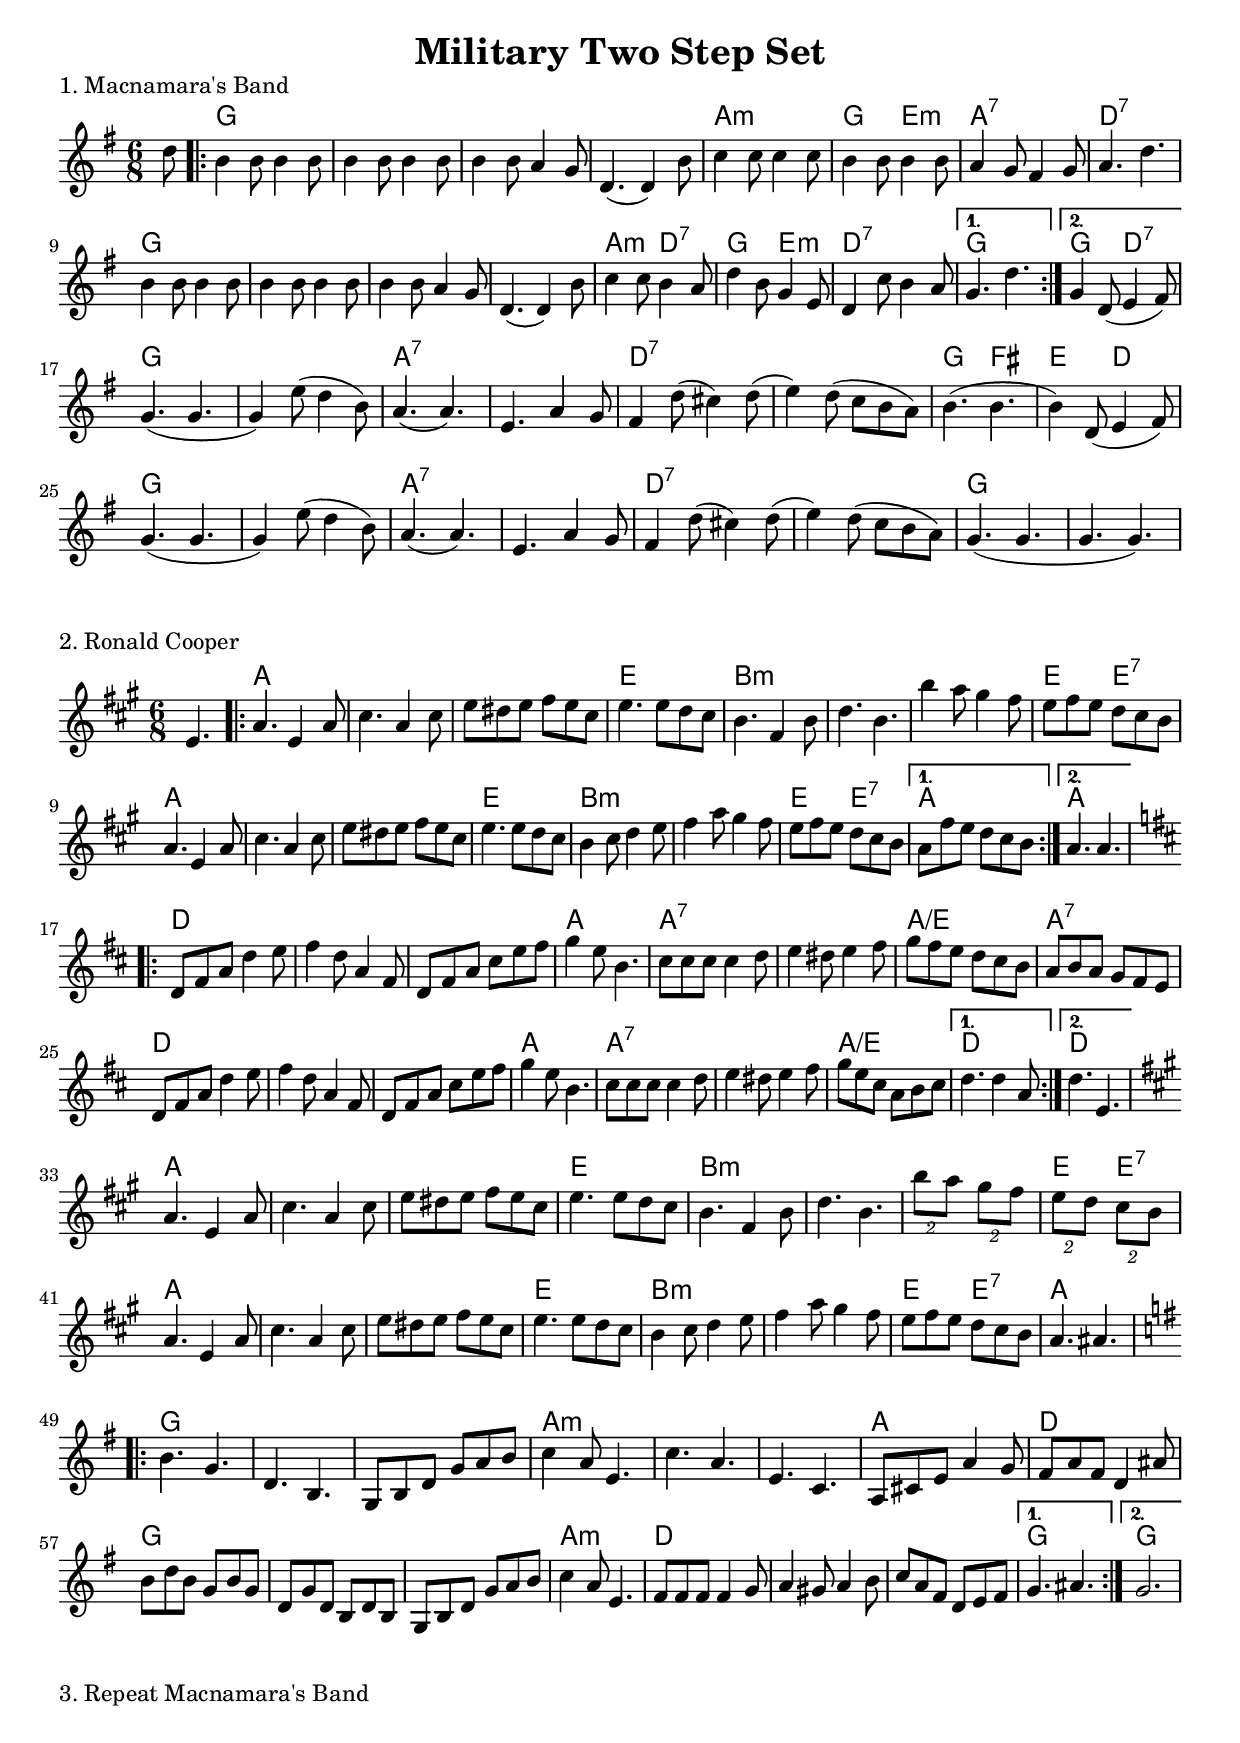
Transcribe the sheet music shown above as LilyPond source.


\version "2.18.2"  

\header{
  title = "Military Two Step Set"
}

\include "english.ly"
\layout { indent = 0.0\cm }

\paper {
  page-count = #1
}


% ----------------------------------------------------------------------------
% ----------------------------------------------------------------------------
macnamaras_band_melody = \relative d'' {
  \clef treble
  \key g \major
  \time 6/8
  \partial 8 d8 | 
  \repeat volta 2 {
    b4 b8 b4 b8 | b4 b8 b4 b8 | b4 b8 a4 g8 | d4.( d4) b'8 | c4 c8 c4 c8 | b4 b8 b4 b8 | a4 g8 fs4 g8 | a4. d4. | \break
	b4 b8 b4 b8 | b4 b8 b4 b8 | b4 b8 a4 g8 | d4.( d4) b'8 | c4 c8 b4 a8 | d4 b8 g4 e8 | d4 c'8 b4 a8 |
  }
  \alternative {
    { g4. d'4. }
    { g,4 d8( e4 fs8) }
  } \break
  g4.( g4. | g4) e'8( d4 b8) | a4.( a4.) | e4. a4 g8 | fs4 d'8( cs4) d8( | e4) d8( c b a) | b4.( b4. | b4) d,8( e4 fs8) | \break
  g4.( g4. | g4) e'8( d4 b8) | a4.( a4.) | e4. a4 g8 | fs4 d'8( cs4) d8( | e4) d8( c b a) | g4.( g4. | g4. g4.) |
}

macnamaras_band_chords = \chordmode {
  \partial 8 s8 |
  \repeat volta 2 {
    g2. | g2. | g2. | g2. | a2.:m | g4. e4.:m | a2.:7 | d2.:7 |
    g2. | g2. | g2. | g2. | a4.:m d4.:7 | g4. e4.:m | d2.:7 |
  }
  \alternative {
    { g2. }
    { g4. d4.:7 }
  }
  \break
  \set Score.currentBarNumber = #17
  g2. | g2. | a2.:7 | a2.:7 | d2.:7 |d2.:7 | g4. fs4. | e4. d4. |
  g2. | g2. | a2.:7 | a2.:7 | d2.:7 |d2.:7 | g2. | g2. |
}

macnamaras_band_song = \score {
  <<
    \new ChordNames {
      \set chordChanges = ##t
      \macnamaras_band_chords
    }
    \new Staff \macnamaras_band_melody
  >>
  % \midi { \tempo 4 = 120 }
}


% ----------------------------------------------------------------------------
% ----------------------------------------------------------------------------
ronald_cooper_melody = \relative e' {
  \clef treble
  \key a \major
  \time 6/8
  \partial 4. e4. | 
  \repeat volta 2 {
    a4. e4 a8 | cs4. a4 cs8 | e8 ds e fs e cs | e4. e8 d cs | b4. fs4 b8 | d4. b4. | b'4 a8 gs4 fs8 | e8 fs e d cs b | \break
	a4. e4 a8 | cs4. a4 cs8 | e8 ds e fs e cs | e4. e8 d cs | b4 cs8 d4 e8 | fs4 a8 gs4 fs8 | e8 fs e d cs b |
  }
  \alternative {
    { a8 fs'8 e d cs b }
    { a4. a4. }
  } \break
  \key d \major
  \repeat volta 2 {
    d,8 fs a d4 e8 | fs4 d8 a4 fs8 | d8 fs a cs e fs | g4 e8 b4. | cs8 cs cs cs4 d8 | e4 ds8 e4 fs8 | g8 fs e d cs b | a8 b a g fs e | \break
	d8 fs a d4 e8 | fs4 d8 a4 fs8 | d8 fs a cs e fs | g4 e8 b4. | cs8 cs cs cs4 d8 | e4 ds8 e4 fs8 | g8 e cs a b cs |
  }
  \alternative {
    { d4. d4 a8 }
    { d4. e,4. }
  } \break
  \key a \major
  a4. e4 a8 | cs4. a4 cs8 | e8 ds e fs e cs | e4. e8 d cs | b4. fs4 b8 | d4. b4. | \times 3/2 { b'8 a8 } \times 3/2 { gs8 fs8 } | \times 3/2 { e8 d } \times 3/2 { cs b } | \break
  a4. e4 a8 | cs4. a4 cs8 | e8 ds e fs e cs | e4. e8 d cs | b4 cs8 d4 e8 | fs4 a8 gs4 fs8 | e8 fs e d cs b | a4. as4. |
  \key g \major
  \repeat volta 2 {
    b4. g4. | d4. b4. | g8 b d g a b | c4 a8 e4. | c'4. a4. | e4. c4. | a8 cs e a4 g8 | fs8 a fs d4 as'8 | \break
	b8 d b g b g | d8 g d b d b | g8 b d g a b | c4 a8 e4. | fs8 fs fs fs4 g8 | a4 gs8 a4 b8 | c8 a fs d e fs |
  }
  \alternative {
    { g4. as4. }
    { g2. }
  }
}

ronald_cooper_chords = \chordmode {
  \partial 4. s4. |
  \repeat volta 2 {
    a2. \noBreak a2. \noBreak a2. \noBreak e2. \noBreak b2.:m \noBreak b2.:m \noBreak b2.:m \noBreak e4. e4.:7 \break
    a2. \noBreak a2. \noBreak a2. \noBreak e2. \noBreak b2.:m \noBreak b2.:m \noBreak e4. e4.:7 \noBreak
  }
  \alternative {
    { a2. }
    { a2. }
  }
  \set Score.currentBarNumber = #17
  \repeat volta 2 {
    d2. \noBreak d2. \noBreak d2. \noBreak a2. \noBreak a2.:7 \noBreak a2.:7 \noBreak a2./e \noBreak a2.:7 \break
    d2. \noBreak d2. \noBreak d2. \noBreak a2. \noBreak a2.:7 \noBreak a2.:7 \noBreak a2./e \noBreak
  }
  \alternative {
    { d2. }
    { d2. }
  }
  \set Score.currentBarNumber = #33
  a2. | a2. | a2. | e2. | b2.:m | b2.:m | b2.:m | e4. e4.:7 |
  a2. | a2. | a2. | e2. | b2.:m | b2.:m | e4. e4.:7 | a2. |
  \repeat volta 2 {
    g2. \noBreak g2. \noBreak g2. \noBreak a2.:m \noBreak a2.:m \noBreak a2.:m \noBreak a2. \noBreak d2. \break
    g2. \noBreak g2. \noBreak g2. \noBreak a2.:m \noBreak d2. \noBreak d2. \noBreak d2. \noBreak
  }
  \alternative {
    { g2. }
    { g2. }
  }
}

ronald_cooper_song = \score {
  <<
    \new ChordNames {
      \set chordChanges = ##t
      \ronald_cooper_chords
    }
    \new Staff \ronald_cooper_melody
  >>
  % \midi { \tempo 4 = 120 }
}


% ----------------------------------------------------------------------------
% ----------------------------------------------------------------------------

% \score { \relative g { \clef treble \time 2/4 \key g \major { g8 ~ <g d'>4 ~ g8 | r4. }  } }

\markup { 1. Macnamara's Band }
\macnamaras_band_song

\markup { 2. Ronald Cooper }
\ronald_cooper_song

\markup { 3. Repeat Macnamara's Band }
